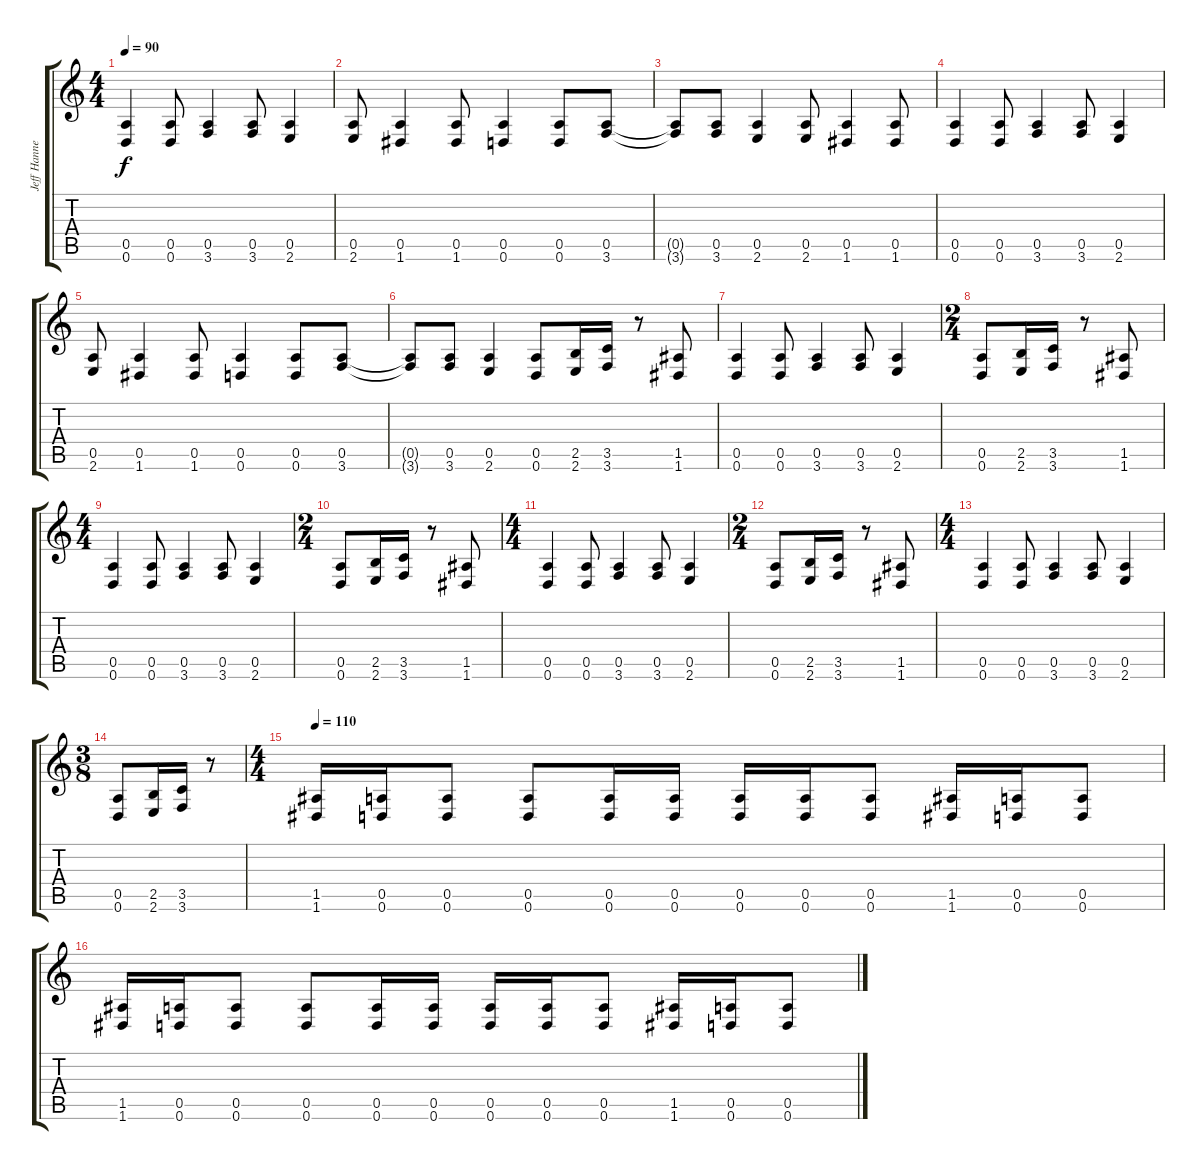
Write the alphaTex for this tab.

\track ("Jeff Hanneman" "Jeff Hanne") {instrument distortionguitar}
\staff {score tabs}
\tuning (E4 B3 G3 D3 A2 D2) {hide}
\ts (4 4)
\tempo 90
\clef g2
\ks c
(0.5 0.6).4{dy f instrument distortionguitar} (0.5 0.6).8 (0.5 3.6).4 (0.5 3.6).8 (0.5 2.6).4 |
(0.5 2.6).8 (0.5 1.6).4 (0.5 1.6).8 (0.5 0.6).4 (0.5 0.6).8 (0.5 3.6).8 |
(0.5{t} 3.6{t}).8 (0.5 3.6).8 (0.5 2.6).4 (0.5 2.6).8 (0.5 1.6).4 (0.5 1.6).8 |
(0.5 0.6).4 (0.5 0.6).8 (0.5 3.6).4 (0.5 3.6).8 (0.5 2.6).4 |
(0.5 2.6).8 (0.5 1.6).4 (0.5 1.6).8 (0.5 0.6).4 (0.5 0.6).8 (0.5 3.6).8 |
(0.5{t} 3.6{t}).8 (0.5 3.6).8 (0.5 2.6).4 (0.5 0.6).8 (2.5 2.6).16 (3.5 3.6).16 r.8 (1.5 1.6).8 |
(0.5 0.6).4 (0.5 0.6).8 (0.5 3.6).4 (0.5 3.6).8 (0.5 2.6).4 |
\ts (2 4)
(0.5 0.6).8 (2.5 2.6).16 (3.5 3.6).16 r.8 (1.5 1.6).8 |
\ts (4 4)
(0.5 0.6).4 (0.5 0.6).8 (0.5 3.6).4 (0.5 3.6).8 (0.5 2.6).4 |
\ts (2 4)
(0.5 0.6).8 (2.5 2.6).16 (3.5 3.6).16 r.8 (1.5 1.6).8 |
\ts (4 4)
(0.5 0.6).4 (0.5 0.6).8 (0.5 3.6).4 (0.5 3.6).8 (0.5 2.6).4 |
\ts (2 4)
(0.5 0.6).8 (2.5 2.6).16 (3.5 3.6).16 r.8 (1.5 1.6).8 |
\ts (4 4)
(0.5 0.6).4 (0.5 0.6).8 (0.5 3.6).4 (0.5 3.6).8 (0.5 2.6).4 |
\ts (3 8)
(0.5 0.6).8 (2.5 2.6).16 (3.5 3.6).16 r.8 |
\ts (4 4)
\tempo 110
(1.5 1.6).16 (0.5 0.6).16 (0.5 0.6).8 (0.5 0.6).8 (0.5 0.6).16 (0.5 0.6).16 (0.5 0.6).16 (0.5 0.6).16 (0.5 0.6).8 (1.5 1.6).16 (0.5 0.6).16 (0.5 0.6).8 |
(1.5 1.6).16 (0.5 0.6).16 (0.5 0.6).8 (0.5 0.6).8 (0.5 0.6).16 (0.5 0.6).16 (0.5 0.6).16 (0.5 0.6).16 (0.5 0.6).8 (1.5 1.6).16 (0.5 0.6).16 (0.5 0.6).8
